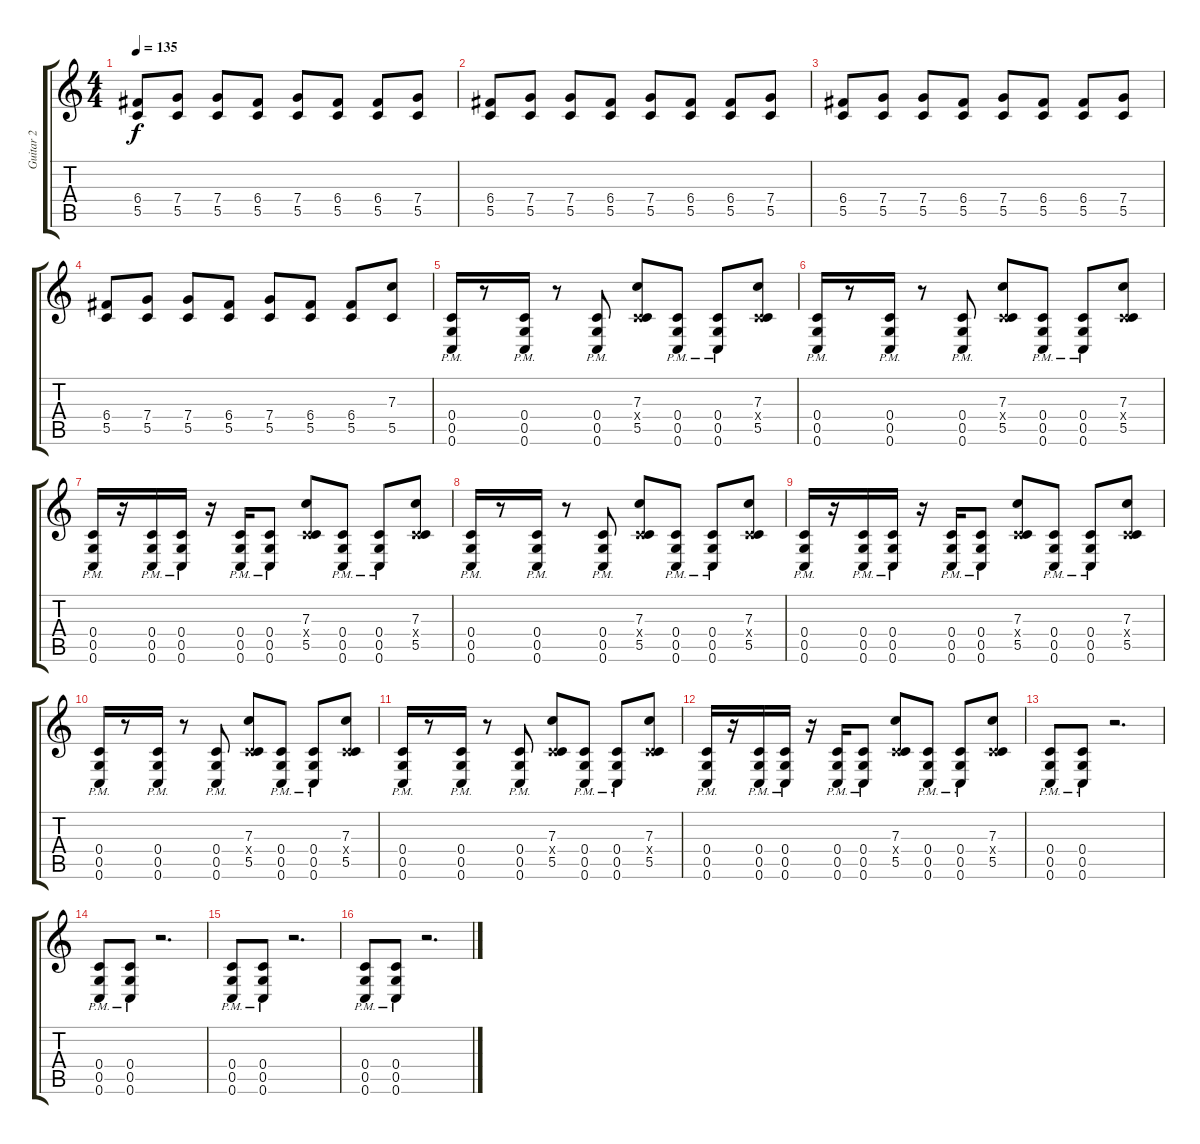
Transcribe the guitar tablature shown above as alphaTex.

\track ("Guitar 2" "Guitar 2") {instrument overdrivenguitar}
\staff {score tabs}
\tuning (D4 A3 F3 C3 G2 C2) {hide}
\ts (4 4)
\tempo 135
\clef g2
\ks c
(6.4 5.5).8{dy f} (7.4 5.5).8 (7.4 5.5).8 (6.4 5.5).8 (7.4 5.5).8 (6.4 5.5).8 (6.4 5.5).8 (7.4 5.5).8 |
(6.4 5.5).8 (7.4 5.5).8 (7.4 5.5).8 (6.4 5.5).8 (7.4 5.5).8 (6.4 5.5).8 (6.4 5.5).8 (7.4 5.5).8 |
(6.4 5.5).8 (7.4 5.5).8 (7.4 5.5).8 (6.4 5.5).8 (7.4 5.5).8 (6.4 5.5).8 (6.4 5.5).8 (7.4 5.5).8 |
(6.4 5.5).8 (7.4 5.5).8 (7.4 5.5).8 (6.4 5.5).8 (7.4 5.5).8 (6.4 5.5).8 (6.4 5.5).8 (7.3 5.5).8 |
(0.4{pm} 0.5{pm} 0.6{pm}).16 r.8 (0.4{pm} 0.5{pm} 0.6{pm}).16 r.8 (0.4{pm} 0.5{pm} 0.6{pm}).8 (7.3 0.4{x} 5.5).8 (0.4{pm} 0.5{pm} 0.6{pm}).8 (0.4{pm} 0.5{pm} 0.6{pm}).8 (7.3 0.4{x} 5.5).8 |
(0.4{pm} 0.5{pm} 0.6{pm}).16 r.8 (0.4{pm} 0.5{pm} 0.6{pm}).16 r.8 (0.4{pm} 0.5{pm} 0.6{pm}).8 (7.3 0.4{x} 5.5).8 (0.4{pm} 0.5{pm} 0.6{pm}).8 (0.4{pm} 0.5{pm} 0.6{pm}).8 (7.3 0.4{x} 5.5).8 |
(0.4{pm} 0.5{pm} 0.6{pm}).16 r.16 (0.4{pm} 0.5{pm} 0.6{pm}).16 (0.4{pm} 0.5{pm} 0.6{pm}).16 r.16 (0.4{pm} 0.5{pm} 0.6{pm}).16 (0.4{pm} 0.5{pm} 0.6{pm}).8 (7.3 0.4{x} 5.5).8 (0.4{pm} 0.5{pm} 0.6{pm}).8 (0.4{pm} 0.5{pm} 0.6{pm}).8 (7.3 0.4{x} 5.5).8 |
(0.4{pm} 0.5{pm} 0.6{pm}).16 r.8 (0.4{pm} 0.5{pm} 0.6{pm}).16 r.8 (0.4{pm} 0.5{pm} 0.6{pm}).8 (7.3 0.4{x} 5.5).8 (0.4{pm} 0.5{pm} 0.6{pm}).8 (0.4{pm} 0.5{pm} 0.6{pm}).8 (7.3 0.4{x} 5.5).8 |
(0.4{pm} 0.5{pm} 0.6{pm}).16 r.16 (0.4{pm} 0.5{pm} 0.6{pm}).16 (0.4{pm} 0.5{pm} 0.6{pm}).16 r.16 (0.4{pm} 0.5{pm} 0.6{pm}).16 (0.4{pm} 0.5{pm} 0.6{pm}).8 (7.3 0.4{x} 5.5).8 (0.4{pm} 0.5{pm} 0.6{pm}).8 (0.4{pm} 0.5{pm} 0.6{pm}).8 (7.3 0.4{x} 5.5).8 |
(0.4{pm} 0.5{pm} 0.6{pm}).16 r.8 (0.4{pm} 0.5{pm} 0.6{pm}).16 r.8 (0.4{pm} 0.5{pm} 0.6{pm}).8 (7.3 0.4{x} 5.5).8 (0.4{pm} 0.5{pm} 0.6{pm}).8 (0.4{pm} 0.5{pm} 0.6{pm}).8 (7.3 0.4{x} 5.5).8 |
(0.4{pm} 0.5{pm} 0.6{pm}).16 r.8 (0.4{pm} 0.5{pm} 0.6{pm}).16 r.8 (0.4{pm} 0.5{pm} 0.6{pm}).8 (7.3 0.4{x} 5.5).8 (0.4{pm} 0.5{pm} 0.6{pm}).8 (0.4{pm} 0.5{pm} 0.6{pm}).8 (7.3 0.4{x} 5.5).8 |
(0.4{pm} 0.5{pm} 0.6{pm}).16 r.16 (0.4{pm} 0.5{pm} 0.6{pm}).16 (0.4{pm} 0.5{pm} 0.6{pm}).16 r.16 (0.4{pm} 0.5{pm} 0.6{pm}).16 (0.4{pm} 0.5{pm} 0.6{pm}).8 (7.3 0.4{x} 5.5).8 (0.4{pm} 0.5{pm} 0.6{pm}).8 (0.4{pm} 0.5{pm} 0.6{pm}).8 (7.3 0.4{x} 5.5).8 |
(0.4{pm} 0.5{pm} 0.6{pm}).8 (0.4{pm} 0.5{pm} 0.6{pm}).8 r.2{d} |
(0.4{pm} 0.5{pm} 0.6{pm}).8 (0.4{pm} 0.5{pm} 0.6{pm}).8 r.2{d} |
(0.4{pm} 0.5{pm} 0.6{pm}).8 (0.4{pm} 0.5{pm} 0.6{pm}).8 r.2{d} |
(0.4{pm} 0.5{pm} 0.6{pm}).8 (0.4{pm} 0.5{pm} 0.6{pm}).8 r.2{d}
